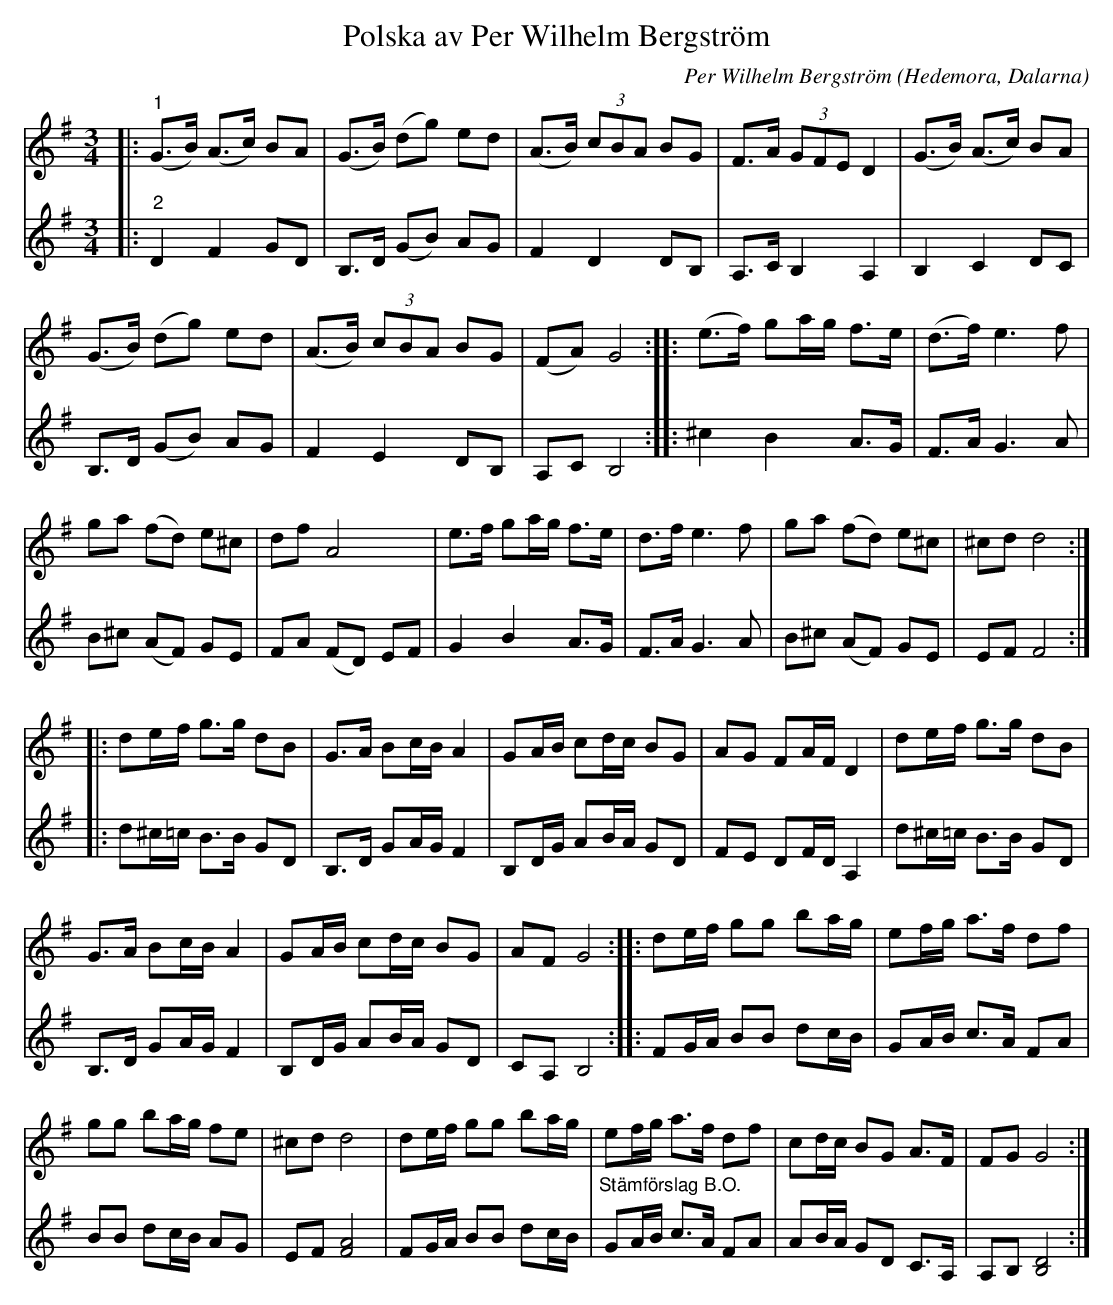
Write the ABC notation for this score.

X:1
T:Polska av Per Wilhelm Bergström
C:Per Wilhelm Bergström
O:Hedemora, Dalarna
L:1/8
M:3/4
K:G
V:1
|:"^1" (G>B) (A>c) BA | (G>B) (dg) ed | (A>B) (3cBA BG | F>A (3GFE D2 | (G>B) (A>c) BA |
(G>B) (dg) ed | (A>B) (3cBA BG | (FA) G4 :: (e>f) ga/g/ f>e | (d>f) e3 f |
ga (fd) e^c | df A4 | e>f ga/g/ f>e | d>f e3 f | ga (fd) e^c | ^cd d4 ::
de/f/ g>g dB | G>A Bc/B/ A2 | GA/B/ cd/c/ BG | AG FA/F/ D2 | de/f/ g>g dB |
G>A Bc/B/ A2 | GA/B/ cd/c/ BG | AF G4 :: de/f/ gg ba/g/ | ef/g/ a>f df |
gg ba/g/ fe | ^cd d4 | de/f/ gg ba/g/ | ef/g/ a>f df | cd/c/ BG A>F | FG G4 :|
V:2
|:"^2" D2 F2 GD | B,>D (GB) AG | F2 D2 DB, | A,>C B,2 A,2 | B,2 C2 DC |
B,>D (GB) AG | F2 E2 DB, | A,C B,4 ::^c2 B2 A>G | F>A G3 A |
B^c (AF) GE | FA (FD) EF | G2 B2 A>G | F>A G3 A | B^c (AF) GE | EF F4 ::
d^c/=c/ B>B GD | B,>D GA/G/ F2 | B,D/G/ AB/A/ GD | FE DF/D/ A,2 | d^c/=c/ B>B GD |
B,>D GA/G/ F2 | B,D/G/ AB/A/ GD | CA, B,4 :: FG/A/ BB dc/B/ | GA/B/ c>A FA |
BB dc/B/ AG | EF [FA]4 | FG/A/ BB dc/B/ |"^Stämförslag B.O." GA/B/ c>A FA | AB/A/ GD C>A, | A,B, [B,D]4 :|
